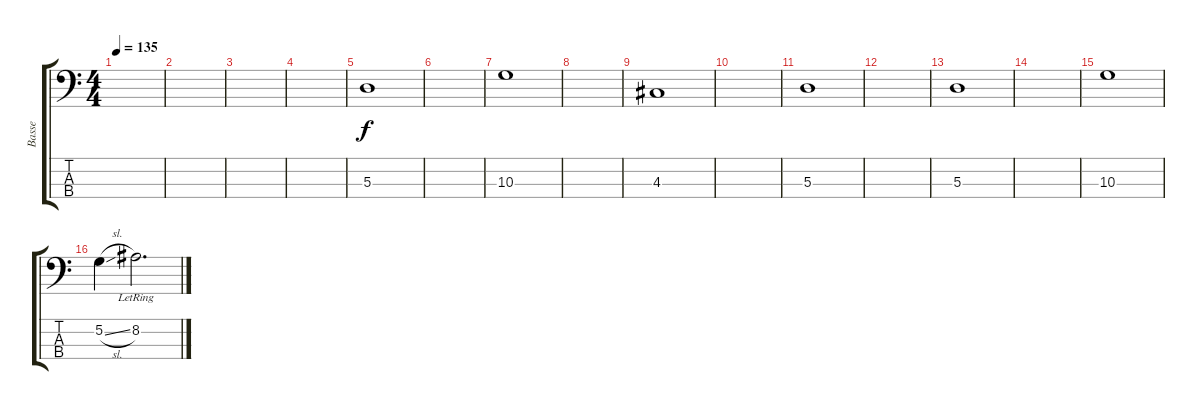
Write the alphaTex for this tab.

\track ("Basse" "Basse") {instrument electricbassfinger}
\staff {score tabs}
\tuning (G2 D2 A1 E1) {hide}
\ts (4 4)
\tempo 135
\clef f4
\ks c
|
|
|
|
5.3.1 |
|
10.3.1 |
|
4.3.1 |
|
5.3.1 |
|
5.3.1 |
|
10.3.1 |
5.2{sl}.4 8.2{lr}.2{d}
